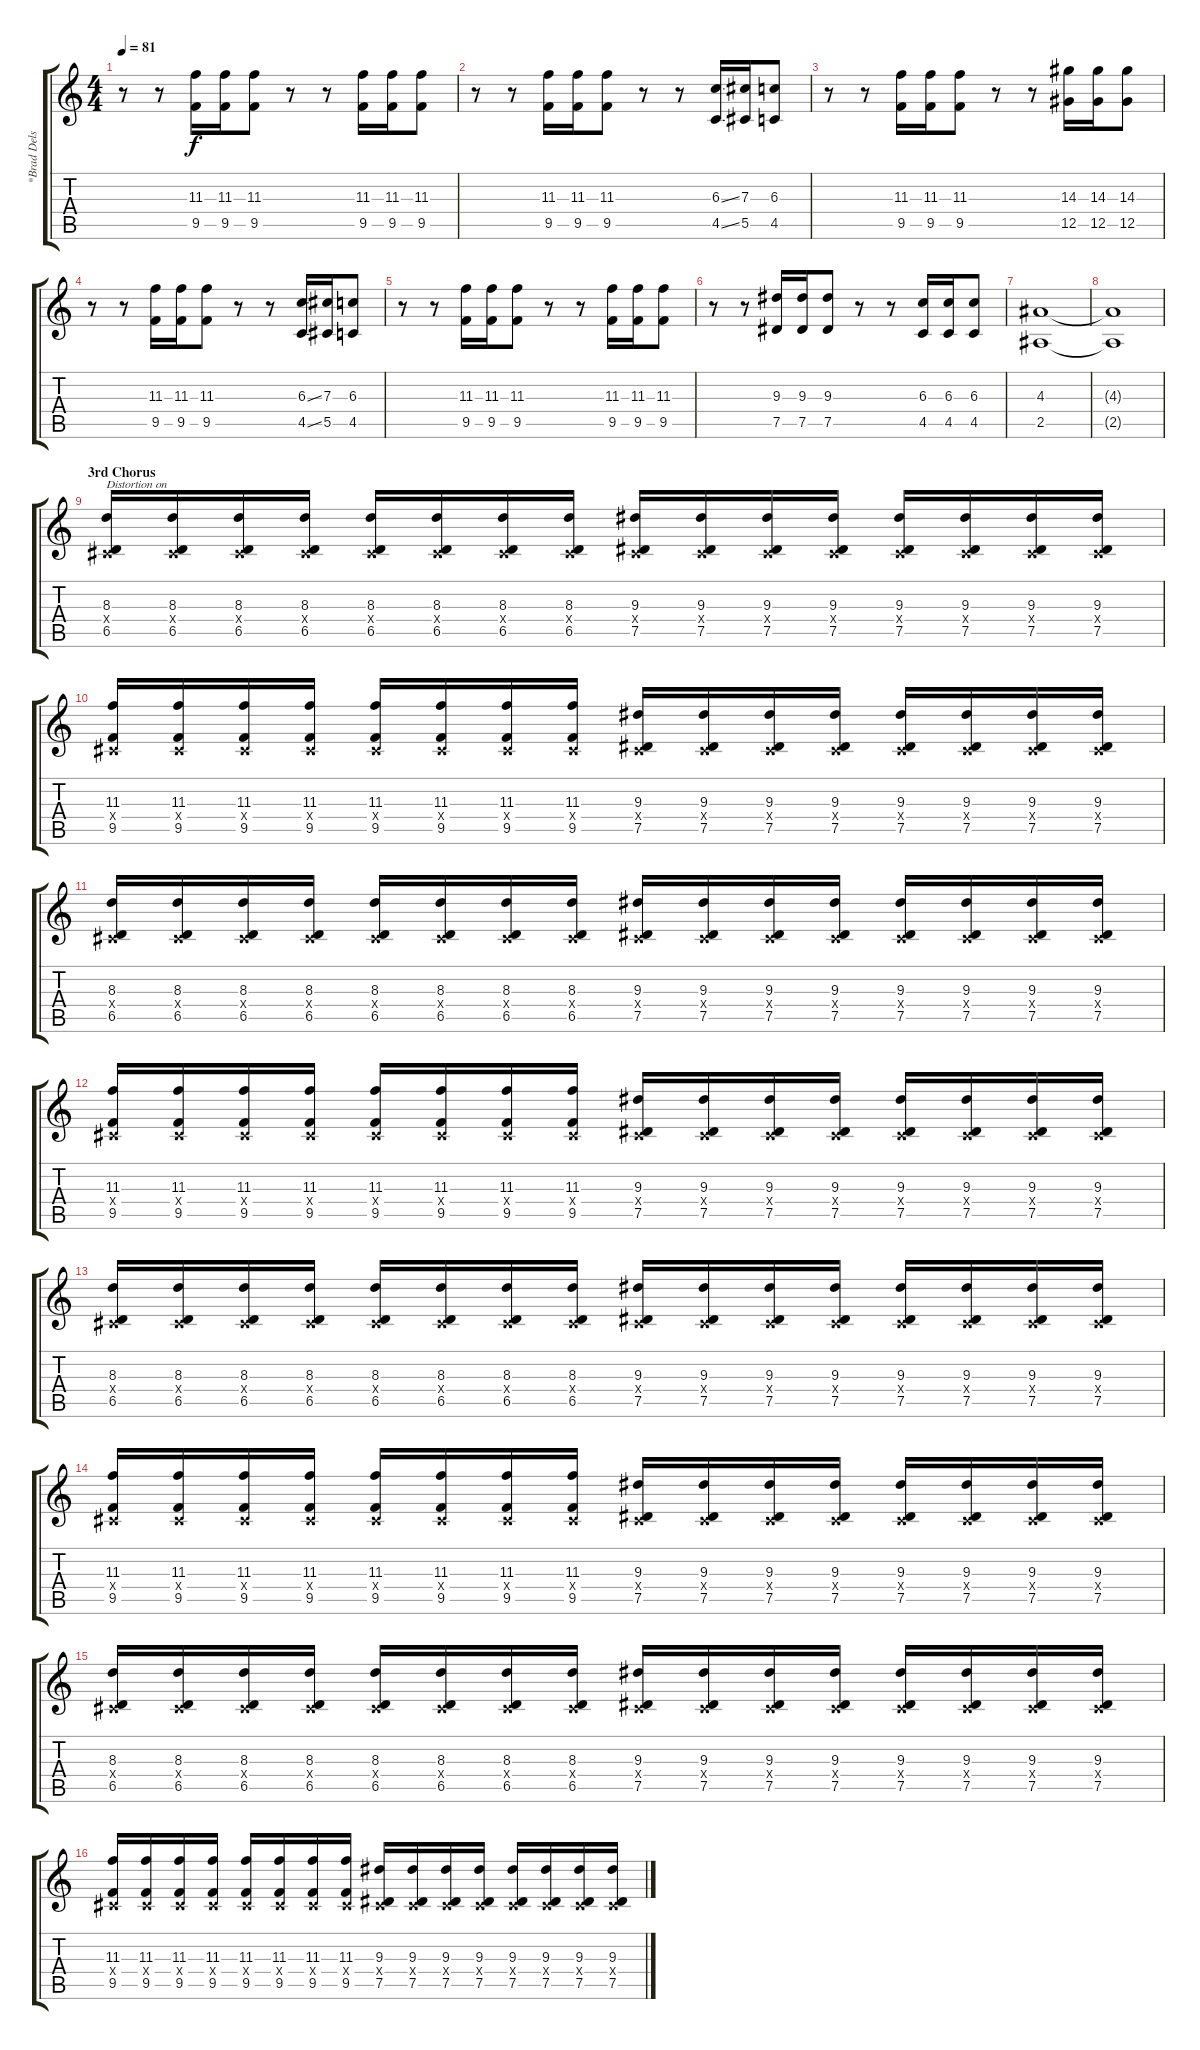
\track ("*Brad Delson (Main guitar)" "*Brad Dels") {instrument distortionguitar}
\staff {score tabs}
\tuning (Eb4 Bb3 Gb3 Db3 Ab2 Eb2) {hide}
\ts (4 4)
\tempo 81
\clef g2
\ks c
r.8{dy f} r.8 (11.3 9.5).16 (11.3 9.5).16 (11.3 9.5).8 r.8 r.8 (11.3 9.5).16 (11.3 9.5).16 (11.3 9.5).8 |
r.8 r.8 (11.3 9.5).16 (11.3 9.5).16 (11.3 9.5).8 r.8 r.8 (6.3{ss} 4.5{ss}).16 (7.3 5.5).16 (6.3 4.5).8 |
r.8 r.8 (11.3 9.5).16 (11.3 9.5).16 (11.3 9.5).8 r.8 r.8 (14.3 12.5).16 (14.3 12.5).16 (14.3 12.5).8 |
r.8 r.8 (11.3 9.5).16 (11.3 9.5).16 (11.3 9.5).8 r.8 r.8 (6.3{ss} 4.5{ss}).16 (7.3 5.5).16 (6.3 4.5).8 |
r.8 r.8 (11.3 9.5).16 (11.3 9.5).16 (11.3 9.5).8 r.8 r.8 (11.3 9.5).16 (11.3 9.5).16 (11.3 9.5).8 |
r.8 r.8 (9.3 7.5).16 (9.3 7.5).16 (9.3 7.5).8 r.8 r.8 (6.3 4.5).16 (6.3 4.5).16 (6.3 4.5).8 |
(4.3 2.5).1{volume 8 balance 8} |
(4.3{t} 2.5{t}).1 |
\section ("" "3rd Chorus")
(8.3 0.4{x} 6.5).16{txt "Distortion on" volume 16 balance 8 instrument distortionguitar} (8.3 0.4{x} 6.5).16 (8.3 0.4{x} 6.5).16 (8.3 0.4{x} 6.5).16 (8.3 0.4{x} 6.5).16 (8.3 0.4{x} 6.5).16 (8.3 0.4{x} 6.5).16 (8.3 0.4{x} 6.5).16 (9.3 0.4{x} 7.5).16 (9.3 0.4{x} 7.5).16 (9.3 0.4{x} 7.5).16 (9.3 0.4{x} 7.5).16 (9.3 0.4{x} 7.5).16 (9.3 0.4{x} 7.5).16 (9.3 0.4{x} 7.5).16 (9.3 0.4{x} 7.5).16 |
(11.3 0.4{x} 9.5).16 (11.3 0.4{x} 9.5).16 (11.3 0.4{x} 9.5).16 (11.3 0.4{x} 9.5).16 (11.3 0.4{x} 9.5).16 (11.3 0.4{x} 9.5).16 (11.3 0.4{x} 9.5).16 (11.3 0.4{x} 9.5).16 (9.3 0.4{x} 7.5).16 (9.3 0.4{x} 7.5).16 (9.3 0.4{x} 7.5).16 (9.3 0.4{x} 7.5).16 (9.3 0.4{x} 7.5).16 (9.3 0.4{x} 7.5).16 (9.3 0.4{x} 7.5).16 (9.3 0.4{x} 7.5).16 |
(8.3 0.4{x} 6.5).16{volume 16 balance 8 instrument distortionguitar} (8.3 0.4{x} 6.5).16 (8.3 0.4{x} 6.5).16 (8.3 0.4{x} 6.5).16 (8.3 0.4{x} 6.5).16 (8.3 0.4{x} 6.5).16 (8.3 0.4{x} 6.5).16 (8.3 0.4{x} 6.5).16 (9.3 0.4{x} 7.5).16 (9.3 0.4{x} 7.5).16 (9.3 0.4{x} 7.5).16 (9.3 0.4{x} 7.5).16 (9.3 0.4{x} 7.5).16 (9.3 0.4{x} 7.5).16 (9.3 0.4{x} 7.5).16 (9.3 0.4{x} 7.5).16 |
(11.3 0.4{x} 9.5).16 (11.3 0.4{x} 9.5).16 (11.3 0.4{x} 9.5).16 (11.3 0.4{x} 9.5).16 (11.3 0.4{x} 9.5).16 (11.3 0.4{x} 9.5).16 (11.3 0.4{x} 9.5).16 (11.3 0.4{x} 9.5).16 (9.3 0.4{x} 7.5).16 (9.3 0.4{x} 7.5).16 (9.3 0.4{x} 7.5).16 (9.3 0.4{x} 7.5).16 (9.3 0.4{x} 7.5).16 (9.3 0.4{x} 7.5).16 (9.3 0.4{x} 7.5).16 (9.3 0.4{x} 7.5).16 |
(8.3 0.4{x} 6.5).16{volume 16 balance 8 instrument distortionguitar} (8.3 0.4{x} 6.5).16 (8.3 0.4{x} 6.5).16 (8.3 0.4{x} 6.5).16 (8.3 0.4{x} 6.5).16 (8.3 0.4{x} 6.5).16 (8.3 0.4{x} 6.5).16 (8.3 0.4{x} 6.5).16 (9.3 0.4{x} 7.5).16 (9.3 0.4{x} 7.5).16 (9.3 0.4{x} 7.5).16 (9.3 0.4{x} 7.5).16 (9.3 0.4{x} 7.5).16 (9.3 0.4{x} 7.5).16 (9.3 0.4{x} 7.5).16 (9.3 0.4{x} 7.5).16 |
(11.3 0.4{x} 9.5).16 (11.3 0.4{x} 9.5).16 (11.3 0.4{x} 9.5).16 (11.3 0.4{x} 9.5).16 (11.3 0.4{x} 9.5).16 (11.3 0.4{x} 9.5).16 (11.3 0.4{x} 9.5).16 (11.3 0.4{x} 9.5).16 (9.3 0.4{x} 7.5).16 (9.3 0.4{x} 7.5).16 (9.3 0.4{x} 7.5).16 (9.3 0.4{x} 7.5).16 (9.3 0.4{x} 7.5).16 (9.3 0.4{x} 7.5).16 (9.3 0.4{x} 7.5).16 (9.3 0.4{x} 7.5).16 |
(8.3 0.4{x} 6.5).16{volume 16 balance 8 instrument distortionguitar} (8.3 0.4{x} 6.5).16 (8.3 0.4{x} 6.5).16 (8.3 0.4{x} 6.5).16 (8.3 0.4{x} 6.5).16 (8.3 0.4{x} 6.5).16 (8.3 0.4{x} 6.5).16 (8.3 0.4{x} 6.5).16 (9.3 0.4{x} 7.5).16 (9.3 0.4{x} 7.5).16 (9.3 0.4{x} 7.5).16 (9.3 0.4{x} 7.5).16 (9.3 0.4{x} 7.5).16 (9.3 0.4{x} 7.5).16 (9.3 0.4{x} 7.5).16 (9.3 0.4{x} 7.5).16 |
(11.3 0.4{x} 9.5).16 (11.3 0.4{x} 9.5).16 (11.3 0.4{x} 9.5).16 (11.3 0.4{x} 9.5).16 (11.3 0.4{x} 9.5).16 (11.3 0.4{x} 9.5).16 (11.3 0.4{x} 9.5).16 (11.3 0.4{x} 9.5).16 (9.3 0.4{x} 7.5).16 (9.3 0.4{x} 7.5).16 (9.3 0.4{x} 7.5).16 (9.3 0.4{x} 7.5).16 (9.3 0.4{x} 7.5).16 (9.3 0.4{x} 7.5).16 (9.3 0.4{x} 7.5).16 (9.3 0.4{x} 7.5).16
